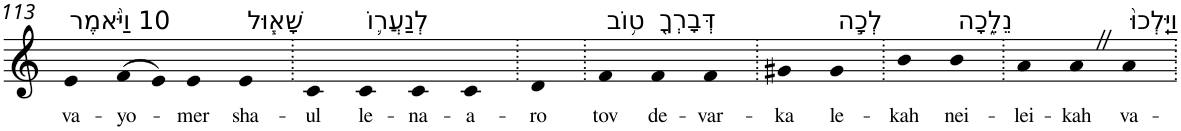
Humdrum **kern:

**kern	**text
*part1	*part1
*staff1	*staff1
*I"Piano	*
*I'Pno	*
!!LO:PB:g=z
*clefG2	*
*k[]	*
=113	=113
!LO:TX:a:t=10 וַיֹּ֨אמֶר	!
!	!LO:LY:b
4e	va-
!	!LO:LY:b
(>8f	-yo-
8e)	.
!	!LO:LY:b
4e	-mer
!LO:TX:a:t=שָׁא֧וּל	!
!	!LO:LY:b
4e	sha-
=114.	=114.
!	!LO:LY:b
4c	-ul
!LO:TX:a:t=לְנַעֲר֛וֹ	!
!	!LO:LY:b
4c	le-
!	!LO:LY:b
4c	-na-
!	!LO:LY:b
4c	-a-
=115.	=115.
!	!LO:LY:b
4d	-ro
=116.	=116.
!LO:TX:a:t=ט֥וֹב	!
!	!LO:LY:b
4f	tov
!LO:TX:a:t=דְּבָרְךָ֖	!
!	!LO:LY:b
4f	de-
!	!LO:LY:b
4f	-var-
=117.	=117.
!	!LO:LY:b
4g#X	-ka
!LO:TX:a:t=לְכָ֣ה	!
!	!LO:LY:b
4g#	le-
=118.	=118.
!	!LO:LY:b
4b	-kah
!LO:TX:a:t=נֵלֵ֑כָה	!
!	!LO:LY:b
4b	nei-
=119.	=119.
!	!LO:LY:b
4a	-lei-
!	!LO:LY:b
4aZ	-kah
!LO:TX:a:t=וַיֵּֽלְכוּ֙	!
!	!LO:LY:b
4a	va-
=.	=.
*-	*-
